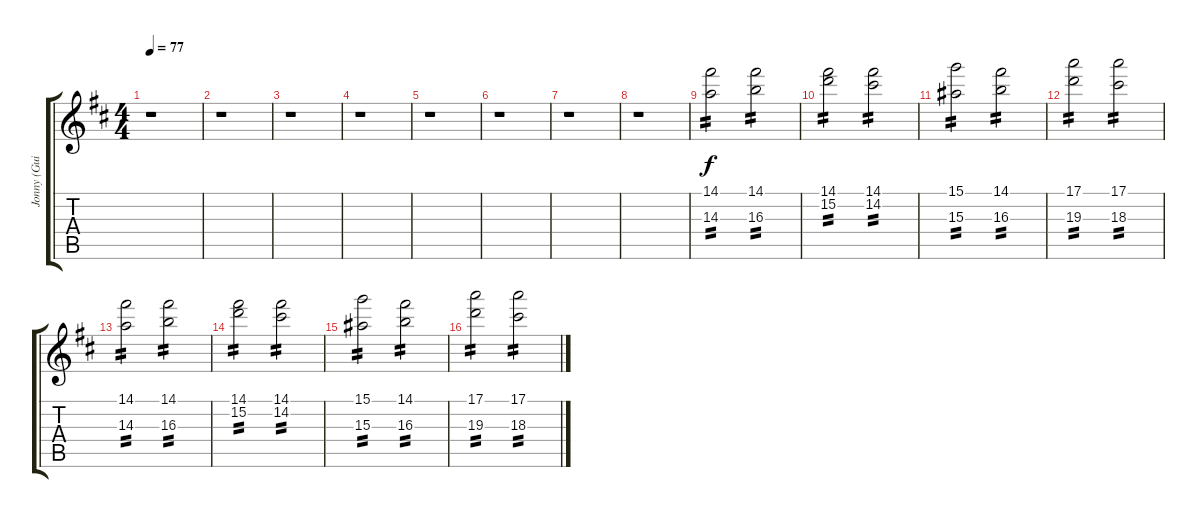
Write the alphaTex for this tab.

\track ("Jonny (Guitar 2)" "Jonny (Gui") {instrument overdrivenguitar}
\staff {score tabs}
\tuning (E4 B3 G3 D3 A2 E2) {hide}
\ts (4 4)
\tempo 77
\clef g2
\ks d
r.1{dy f} |
r.1 |
r.1 |
r.1 |
r.1 |
r.1 |
r.1 |
r.1 |
(14.1 14.3).2{tp 2} (14.1 16.3).2{tp 2} |
(14.1 15.2).2{tp 2} (14.1 14.2).2{tp 2} |
(15.1 15.3).2{tp 2} (14.1 16.3).2{tp 2} |
(17.1 19.3).2{tp 2} (17.1 18.3).2{tp 2} |
(14.1 14.3).2{tp 2} (14.1 16.3).2{tp 2} |
(14.1 15.2).2{tp 2} (14.1 14.2).2{tp 2} |
(15.1 15.3).2{tp 2} (14.1 16.3).2{tp 2} |
(17.1 19.3).2{tp 2} (17.1 18.3).2{tp 2}
